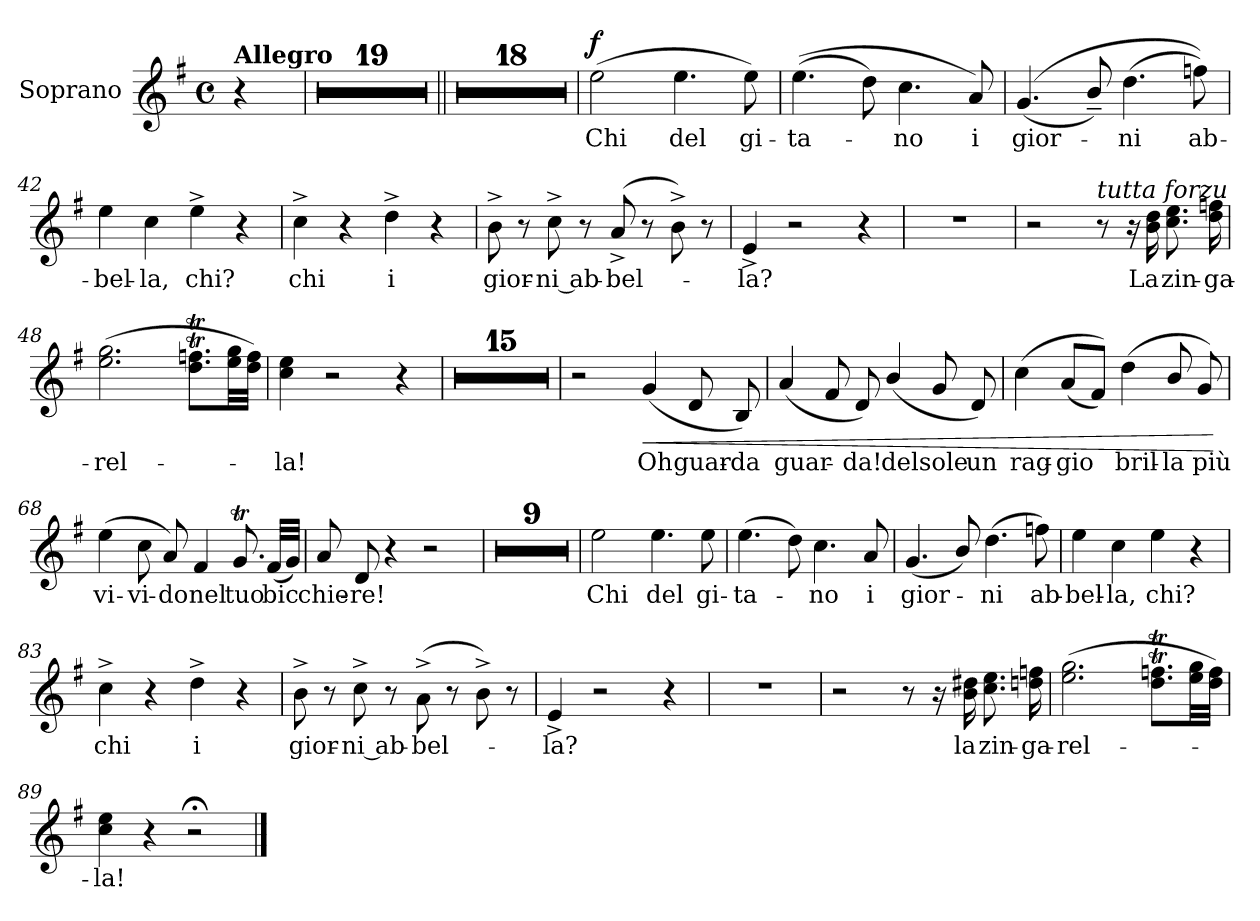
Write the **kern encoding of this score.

**kern	**text	**dynam
*part1	*part1	*part1
*staff1	*staff1	*staff1
*I"Soprano	*	*
*I'S.	*	*
*clefG2	*	*
*k[f#]	*	*
*M4/4	*	*
*met(c)	*	*
*MM138	*	*
=1	=1	=1
!LO:TX:a:B:t=Allegro	!	!
4r	.	.
=2	=2	=2
1r	.	.
=3	=3	=3
1r	.	.
=4	=4	=4
1r	.	.
=5	=5	=5
1r	.	.
!!LO:LB:g=z
=6	=6	=6
1r	.	.
=7	=7	=7
1r	.	.
=8	=8	=8
1r	.	.
=9	=9	=9
1r	.	.
!!LO:LB:g=z
=10	=10	=10
1r	.	.
=11	=11	=11
1r	.	.
=12	=12	=12
1r	.	.
!!LO:LB:g=z
=13	=13	=13
1r	.	.
=14	=14	=14
1r	.	.
=15	=15	=15
1r	.	.
!!LO:LB:g=z
=16	=16	=16
1r	.	.
=17	=17	=17
1r	.	.
=18	=18	=18
1r	.	.
!!LO:PB:g=z
=19	=19	=19
1r	.	.
=20	=20	=20
1r	.	.
=21||	=21||	=21||
1r	.	.
=22	=22	=22
1r	.	.
!!LO:LB:g=z
=23	=23	=23
1r	.	.
=24	=24	=24
1r	.	.
=25	=25	=25
1r	.	.
=26	=26	=26
1r	.	.
!!LO:LB:g=z
=27	=27	=27
1r	.	.
=28	=28	=28
1r	.	.
=29	=29	=29
1r	.	.
!!LO:PB:g=z
=30	=30	=30
1r	.	.
=31	=31	=31
1r	.	.
=32	=32	=32
1r	.	.
!!LO:LB:g=z
=33	=33	=33
1r	.	.
=34	=34	=34
1r	.	.
=35	=35	=35
1r	.	.
=36	=36	=36
1r	.	.
=37	=37	=37
1r	.	.
=38	=38	=38
1r	.	.
!!LO:LB:g=z
=39	=39	=39
!	!LO:LY:b	!LO:DY:a
(>2ee\	Chi	f
!	!LO:LY:b	!
4.ee\	del	.
!	!LO:LY:b	!
8ee\)	gi-	.
=40	=40	=40
!	!LO:LY:b	!
(>(4.ee\	-ta-	.
8dd\)	.	.
!	!LO:LY:b	!
4.cc\	-no	.
!	!LO:LY:b	!
8a/)	i	.
=41	=41	=41
!	!LO:LY:b	!
(>(4.g/	gior-	.
8b~/)	.	.
!	!LO:LY:b	!
(4.dd\	-ni	.
!	!LO:LY:b	!
8ffn\))	ab-	.
=42	=42	=42
!	!LO:LY:b	!
4ee\	-bel-	.
!	!LO:LY:b	!
4cc\	-la,	.
!	!LO:LY:b	!
4ee^\	chi?	.
4r	.	.
=43	=43	=43
!	!LO:LY:b	!
4cc^\	chi	.
4r	.	.
!	!LO:LY:b	!
4dd^\	i	.
4r	.	.
=44	=44	=44
!	!LO:LY:b	!
8b^\	gior-	.
8r	.	.
!	!LO:LY:b	!
8cc^\	-ni ab-	.
8r	.	.
!	!LO:LY:b	!
(>8a^/	-bel-	.
8r	.	.
8b^\)	.	.
8r	.	.
!!LO:PB:g=z
=45	=45	=45
!	!LO:LY:b	!
4e^/	-la?	.
2r	.	.
4r	.	.
=46	=46	=46
1r	.	.
=47	=47	=47
2r	.	.
!LO:TX:a:i:t=tutta forzu	!	!
8r	.	.
16r	.	.
!	!LO:LY:b	!
16b\ 16dd\	La	.
!	!LO:LY:b	!
8.cc\ 8.ee\	zin-	.
!	!LO:LY:b	!
16dd\ 16ffn\	-ga-	.
=48	=48	=48
!	!LO:LY:b	!
(>2.ee\ 2.gg\	-rel-	.
8.dd\T 8.ffn\TL	.	.
32ee\ 32gg\LL	.	.
32dd\ 32ff\JJJ)	.	.
!!LO:LB:g=z
=49	=49	=49
!	!LO:LY:b	!
4cc\ 4ee\	-la!	.
2r	.	.
4r	.	.
=50	=50	=50
1r	.	.
=51	=51	=51
1r	.	.
=52	=52	=52
1r	.	.
!!LO:LB:g=z
=53	=53	=53
1r	.	.
=54	=54	=54
1r	.	.
=55	=55	=55
1r	.	.
=56	=56	=56
1r	.	.
!!LO:PB:g=z
=57	=57	=57
1r	.	.
=58	=58	=58
1r	.	.
=59	=59	=59
1r	.	.
!!LO:LB:g=z
=60	=60	=60
1r	.	.
=61	=61	=61
1r	.	.
=62	=62	=62
1r	.	.
!!LO:LB:g=z
=63	=63	=63
1r	.	.
=64	=64	=64
1r	.	.
=65	=65	=65
2r	.	.
!	!LO:LY:b	!LO:HP:b
(>4g/	Oh	<
!	!LO:LY:b	!
8d/	guar-	.
!	!LO:LY:b	!
8B/)	-da	.
!!LO:PB:g=z
=66	=66	=66
!	!LO:LY:b	!
(>4a/	guar-	.
8f#/	.	.
!	!LO:LY:b	!
8d/)	-da!	.
!	!LO:LY:b	!
(>4b/	del	.
!	!LO:LY:b	!
8g/	sole	.
!	!LO:LY:b	!
8d/)	un	.
=67	=67	=67
!	!LO:LY:b	!
(>4cc\	rag-	.
!	!LO:LY:b	!
(8a/L	-gio	.
8f#/J))	.	.
!	!LO:LY:b	!
(>4dd\	bril-	.
!	!LO:LY:b	!
8b/	-la	.
!	!LO:LY:b	!
8g/)	più	.
.	.	[
=68	=68	=68
!	!LO:LY:b	!
(>4ee\	vi-	.
!	!LO:LY:b	!
8cc\	-vi-	.
!	!LO:LY:b	!
8a/)	-do	.
!	!LO:LY:b	!
4f#/	nel	.
!	!LO:LY:b	!
8.gT/	tuo	.
!	!LO:LY:b	!
(32f#/LLL	bic	.
32g/JJJ)	.	.
!!LO:LB:g=z
=69	=69	=69
!	!LO:LY:b	!
8a/	chie-	.
!	!LO:LY:b	!
8d/	-re!	.
4r	.	.
2r	.	.
=70	=70	=70
1r	.	.
!!LO:LB:g=z
=71	=71	=71
1r	.	.
=72	=72	=72
1r	.	.
=73	=73	=73
1r	.	.
=74	=74	=74
1r	.	.
=75	=75	=75
1r	.	.
!!LO:PB:g=z
=76	=76	=76
1r	.	.
=77	=77	=77
1r	.	.
=78	=78	=78
1r	.	.
=79	=79	=79
!	!LO:LY:b	!
2ee\	Chi	.
!	!LO:LY:b	!
4.ee\	del	.
!	!LO:LY:b	!
8ee\	gi-	.
=80	=80	=80
!	!LO:LY:b	!
(>4.ee\	-ta-	.
8dd\)	.	.
!	!LO:LY:b	!
4.cc\	-no	.
!	!LO:LY:b	!
8a/	i	.
=81	=81	=81
!	!LO:LY:b	!
(4.g/	gior-	.
8b/)	.	.
!	!LO:LY:b	!
(4.dd\	-ni	.
!	!LO:LY:b	!
8ffn\)	ab-	.
=82	=82	=82
!	!LO:LY:b	!
4ee\	-bel-	.
!	!LO:LY:b	!
4cc\	-la,	.
!	!LO:LY:b	!
4ee\	chi?	.
4r	.	.
!!LO:LB:g=z
=83	=83	=83
!	!LO:LY:b	!
4cc^\	chi	.
4r	.	.
!	!LO:LY:b	!
4dd^\	i	.
4r	.	.
=84	=84	=84
!	!LO:LY:b	!
8b^\	gior-	.
8r	.	.
!	!LO:LY:b	!
8cc^\	-ni ab-	.
8r	.	.
!	!LO:LY:b	!
(>8a^\	-bel-	.
8r	.	.
8b^\)	.	.
8r	.	.
=85	=85	=85
!	!LO:LY:b	!
4e^/	-la?	.
2r	.	.
4r	.	.
=86	=86	=86
1r	.	.
!!LO:PB:g=z
=87	=87	=87
2r	.	.
8r	.	.
16r	.	.
!	!LO:LY:b	!
16b\ 16dd#X\	la	.
!	!LO:LY:b	!
8.cc\ 8.ee\	zin-	.
!	!LO:LY:b	!
16ddn\ 16ffn\	-ga-	.
=88	=88	=88
!	!LO:LY:b	!
(2.ee\ 2.gg\	-rel-	.
8.dd\T 8.ffn\TL	.	.
32ee\ 32gg\LL	.	.
32dd\ 32ff\JJJ)	.	.
=89	=89	=89
!	!LO:LY:b	!
4cc\ 4ee\	-la!	.
4r	.	.
2r;<	.	.
==	==	==
*-	*-	*-
